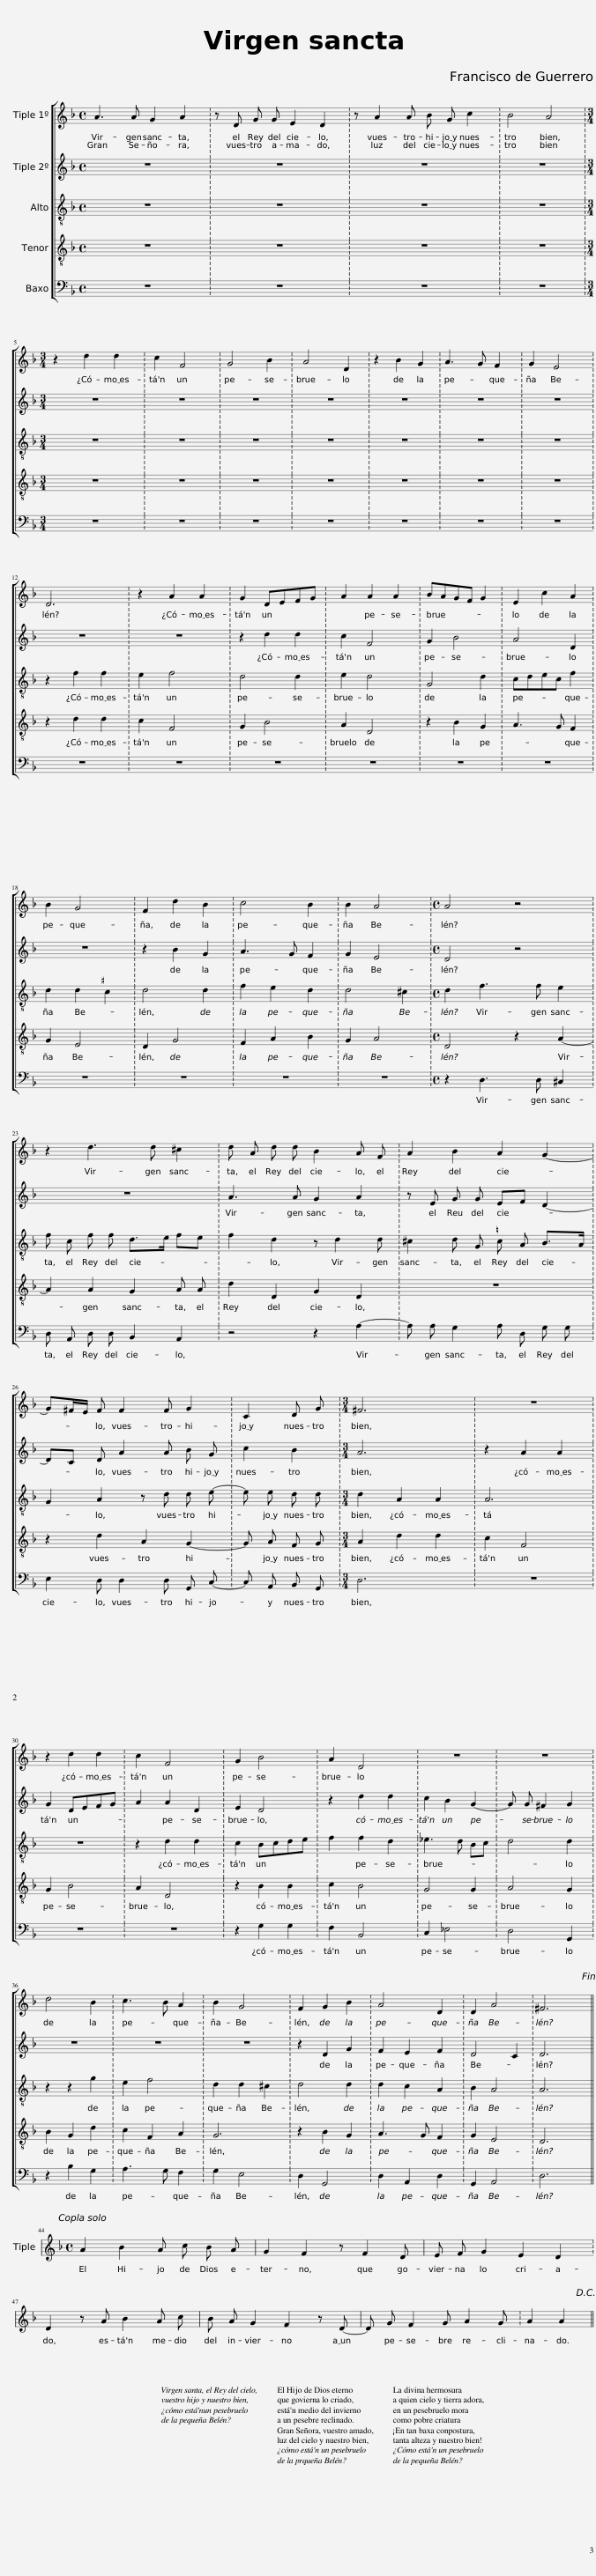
X:1
%%score [ 1 2 3 4 5 ] 6
L:1/8
M:4/4
I:linebreak $
K:F
V:1 treble
V:2 treble
V:3 treble-8
V:4 treble-8
V:5 bass
V:6 treble
V:1
 A3 A G2 A2 | z D G G E2 D2 | z A2 A B G c2 | B4 A4 |$[M:3/4] z2 d2 d2 | %5
 c2 F4 | G4 B2 | A4 D2 | z2 B2 G2 | A3 G F2 | %10
 G2 E4 |$ D6 | z2 A2 A2 | G2 DEFG | A2 A2 A2 | %15
 BAGF G2 | E2 c2 A2 |$ B2 G4 | F2 d2 B2 | c4 B2 | %20
 B2 A4 |[M:4/4] A4 z4 |$ z2 d3 d ^c2 | d A d d B2 A F | A2 B2 A2 G2- |$ %25
 G^F/E/ F F2 F G2 | C2 D G |[M:3/4] ^F6 | z6 |$ z2 d2 d2 | %30
 c2 F4 | G2 B4 | A2 D4 | z6 | z6 |$ %35
 d4 B2 | c3 B A2 | B2 G4 | F2 G2 B2 | A4 D2 | %40
 D2 A4 | ^F6 ||$[M:4/4] z8 | z8 | z8 |$ %45
 z8 | z8 | z8 | z4 || %49
V:2
 z8 | z8 | z8 | z8 |$[M:3/4] z6 | %5
 z6 | z6 | z6 | z6 | z6 | %10
 z6 |$ z6 | z6 | z2 d2 d2 | c2 F4 | %15
 G2 B4 | A4 D2 |$ z6 | z2 B2 G2 | A3 G F2 | %20
 G2 E4 |[M:4/4] D4 z4 |$ z8 | A3 A G2 A2 | z E G G EF D2- |$ %25
 DC D A2 A B G | c2 B2 |[M:3/4] A6 | z2 A2 A2 |$ G2 DEFG | %30
 A2 A2 D2 | E2 D4 | z2 d2 d2 | c2 B2 G2- | G G ^F2 G2 |$ %35
 z6 | z6 | z6 | z2 D2 G2 | F2 E2 F2 | %40
 D4 C2 | D6 ||$[M:4/4] z8 | z8 | z8 |$ %45
 z8 | z8 | z8 | z4 || %49
V:3
 z8 | z8 | z8 | z8 |$[M:3/4] z6 | %5
 z6 | z6 | z6 | z6 | z6 | %10
 z6 |$ z2 f2 f2 | e2 f4 | d4 d2 | e2 d4 | %15
 G4 d2 | cdec f2 |$ d2 d2 ^c2 | d4 d2 | f2 e2 d2 | %20
 d4 ^c2 |[M:4/4] d2 f3 f e2 |$ f c f f d>e fe | f2 d2 z d2 d | ^c2 d G =c A B>A |$ %25
 G2 A2 z d d e- | e e d d |[M:3/4] d2 A2 A2 | A6 |$ z6 | %30
 z2 d2 d2 | c2 Bcde | f2 f2 d2 | _e3 d Bc | d4 d2 |$ %35
 z2 z2 g2 | e2 f4 | d2 d2 ^c2 | d4 d2 | d2 c2 A2 | %40
 B2 A4 | A6 ||$[M:4/4] z8 | z8 | z8 |$ %45
 z8 | z8 | z8 | z4 || %49
V:4
 z8 | z8 | z8 | z8 |$[M:3/4] z6 | %5
 z6 | z6 | z6 | z6 | z6 | %10
 z6 |$ z2 d2 d2 | c2 F4 | G2 B4 | A2 D4 | %15
 z2 B2 G2 | A3 G F2 |$ G2 E4 | D2 G4 | F2 A2 B2 | %20
 G2 A4 |[M:4/4] D4 z2 A2- |$ A2 A2 G2 A A | d2 D2 G2 D2 | z8 |$ %25
 z2 d2 A2 G2- | G A F G |[M:3/4] A2 d2 d2 | c2 F4 |$ G2 B4 | %30
 A2 D4 | z2 B2 B2 | c2 B4 | G4 G2 | A4 G2 |$ %35
 B2 G2 d2 | c2 F2 A2 | G6 | z2 B2 G2 | A3 G F2 | %40
 G2 E4 | D6 ||$[M:4/4] z8 | z8 | z8 |$ %45
 z8 | z8 | z8 | z4 || %49
V:5
 z8 | z8 | z8 | z8 |$[M:3/4] z6 | %5
 z6 | z6 | z6 | z6 | z6 | %10
 z6 |$ z6 | z6 | z6 | z6 | %15
 z6 | z6 |$ z6 | z6 | z6 | %20
 z6 |[M:4/4] z2 D,3 D, ^C,2 |$ D, A,, D, D, B,,2 A,,2 | z4 z2 A,2- | A, A, G,2 A, D, G, G, |$ %25
 E,2 D, D,2 D, G,, C,- | C, A,, B,, G,, |[M:3/4] D,6 | z6 |$ z6 | %30
 z6 | z2 G,2 G,2 | F,2 B,,4 | C,2 _E,4 | D,4 G,,2 |$ %35
 z2 B,2 G,2 | A,3 G, F,2 | G,2 E,4 | D,2 G,,4 | D,2 A,,2 D,2 | %40
 G,,2 A,,4 | D,6 ||$[M:4/4] z8 | z8 | z8 |$ %45
 z8 | z8 | z8 | z4 || %49
V:6
 z8 | z8 | z8 | z8 |$[M:3/4] z6 | %5
 z6 | z6 | z6 | z6 | z6 | %10
 z6 |$ z6 | z6 | z6 | z6 | %15
 z6 | z6 |$ z6 | z6 | z6 | %20
 z6 |[M:4/4] z8 |$ z8 | z8 | z8 |$ %25
 z8 | z4 |[M:3/4] z6 | z6 |$ z6 | %30
 z6 | z6 | z6 | z6 | z6 |$ %35
 z6 | z6 | z6 | z6 | z6 | %40
 z6 | z6 ||$[M:4/4] A2 B2 A c B A | G2 F2 z F2 D | E F G2 E2 D2 |$ %45
 D2 z A B2 A c | B A G2 F2 z D- | D G F2 G A2 G | A2 A2 || %49
